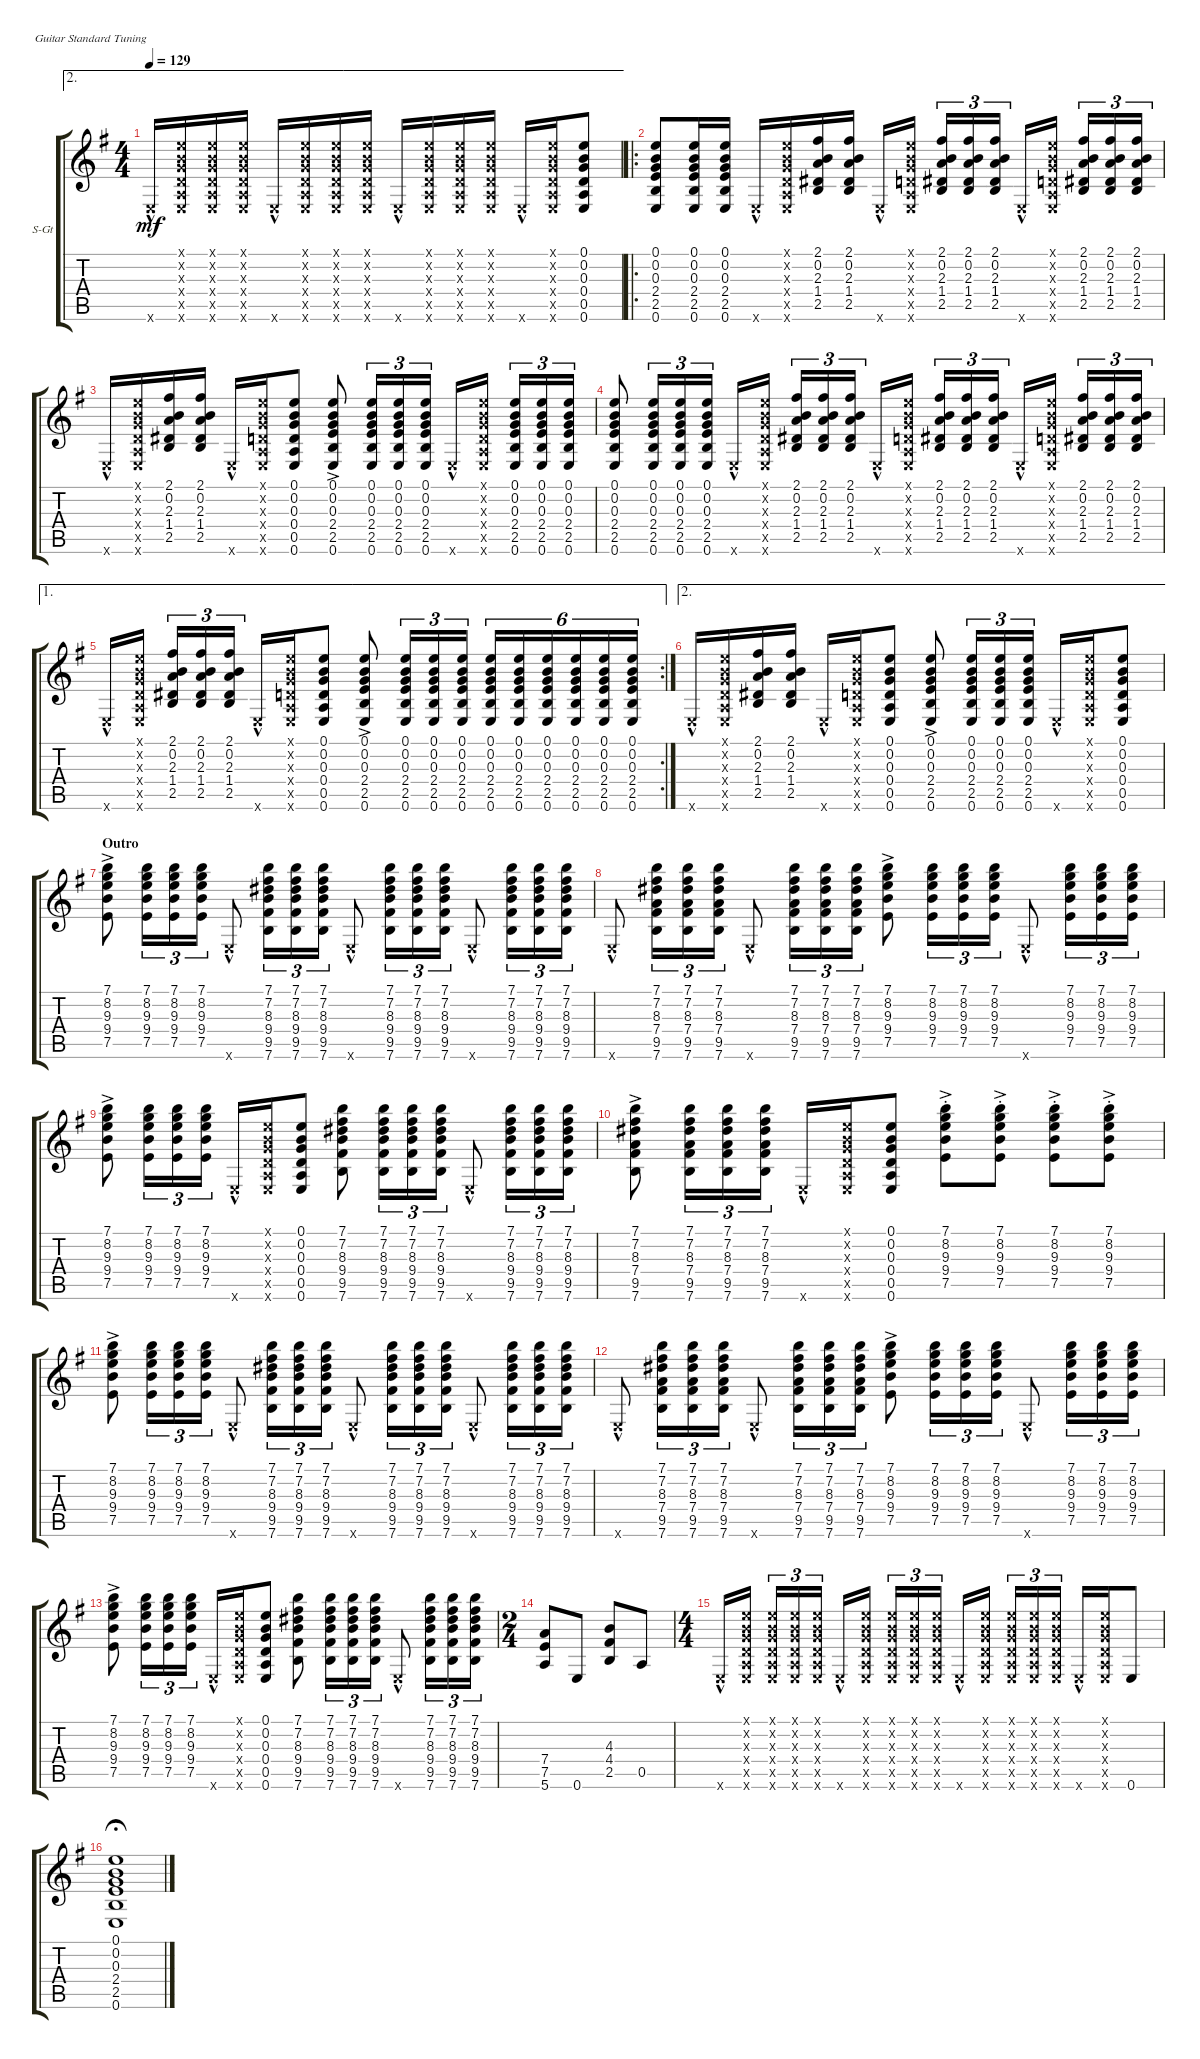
\defaultSystemsLayout 4
\bracketExtendMode groupsimilarinstruments
\firstSystemTrackNameOrientation horizontal
\otherSystemsTrackNameOrientation horizontal
\track ("Gabriela" "S-Gt") {instrument acousticguitarsteel}
\staff {score tabs}
\tuning (E4 B3 G3 D3 A2 E2)
\ae 2
\ts (4 4)
\tempo 129
\clef g2
\ks eminor
0.6{hac x}.16{dy mf} (0.6{x} 0.5{x} 0.4{x} 0.3{x} 0.2{x} 0.1{x}).16 (0.6{x} 0.5{x} 0.4{x} 0.3{x} 0.2{x} 0.1{x}).16 (0.6{x} 0.5{x} 0.4{x} 0.3{x} 0.2{x} 0.1{x}).16 0.6{hac x}.16 (0.6{x} 0.5{x} 0.4{x} 0.3{x} 0.2{x} 0.1{x}).16 (0.6{x} 0.5{x} 0.4{x} 0.3{x} 0.2{x} 0.1{x}).16 (0.6{x} 0.5{x} 0.4{x} 0.3{x} 0.2{x} 0.1{x}).16 0.6{hac x}.16 (0.6{x} 0.5{x} 0.4{x} 0.3{x} 0.2{x} 0.1{x}).16 (0.6{x} 0.5{x} 0.4{x} 0.3{x} 0.2{x} 0.1{x}).16 (0.6{x} 0.5{x} 0.4{x} 0.3{x} 0.2{x} 0.1{x}).16 0.6{hac x}.16 (0.6{x} 0.5{x} 0.4{x} 0.3{x} 0.2{x} 0.1{x}).16 (0.1 0.2 0.3 0.4 0.5 0.6).8 |
\ro
(2.5 2.4 0.3 0.6 0.2 0.1).8 (2.5 2.4 0.3 0.6 0.2 0.1).16 (2.5 2.4 0.3 0.6 0.2 0.1).16 0.6{hac x}.16 (0.6{x} 0.5{x} 0.4{x} 0.3{x} 0.2{x} 0.1{x}).16 (2.5 1.4 2.3 0.2 2.1).16 (2.5 1.4 2.3 0.2 2.1).16 0.6{hac x}.16 (0.6{x} 0.5{x} 0.4{x} 0.3{x} 0.2{x} 0.1{x}).16 (2.5 1.4 2.3 0.2 2.1).16{tu (3 2)} (2.5 1.4 2.3 0.2 2.1).16{tu (3 2)} (2.5 1.4 2.3 0.2 2.1).16{tu (3 2)} 0.6{hac x}.16 (0.6{x} 0.5{x} 0.4{x} 0.3{x} 0.2{x} 0.1{x}).16 (2.5 1.4 2.3 0.2 2.1).16{tu (3 2)} (2.5 1.4 2.3 0.2 2.1).16{tu (3 2)} (2.5 1.4 2.3 0.2 2.1).16{tu (3 2)} |
0.6{hac x}.16 (0.6{x} 0.5{x} 0.4{x} 0.3{x} 0.2{x} 0.1{x}).16 (2.5 1.4 2.3 0.2 2.1).16 (2.5 1.4 2.3 0.2 2.1).16 0.6{hac x}.16 (0.6{x} 0.5{x} 0.4{x} 0.3{x} 0.2{x} 0.1{x}).16 (0.1 0.6 0.5 0.4 0.3 0.2).8 (0.6{ac} 2.5{ac} 2.4{ac} 0.3{ac} 0.2{ac} 0.1{ac}).8 (0.6 2.5 2.4 0.3 0.2 0.1).16{tu (3 2)} (0.6 2.5 2.4 0.3 0.2 0.1).16{tu (3 2)} (0.6 2.5 2.4 0.3 0.2 0.1).16{tu (3 2)} 0.6{hac x}.16 (0.6{x} 0.5{x} 0.4{x} 0.3{x} 0.2{x} 0.1{x}).16 (0.6 2.5 2.4 0.3 0.2 0.1).16{tu (3 2)} (0.6 2.5 2.4 0.3 0.2 0.1).16{tu (3 2)} (0.6 2.5 2.4 0.3 0.2 0.1).16{tu (3 2)} |
(2.5 2.4 0.3 0.6 0.2 0.1).8 (2.5 2.4 0.3 0.6 0.2 0.1).16{tu (3 2)} (0.6 2.5 2.4 0.3 0.2 0.1).16{tu (3 2)} (2.5 2.4 0.3 0.6 0.2 0.1).16{tu (3 2)} 0.6{hac x}.16 (0.6{x} 0.5{x} 0.4{x} 0.3{x} 0.2{x} 0.1{x}).16 (2.5 1.4 2.3 0.2 2.1).16{tu (3 2)} (2.5 1.4 2.3 0.2 2.1).16{tu (3 2)} (2.5 1.4 2.3 0.2 2.1).16{tu (3 2)} 0.6{hac x}.16 (0.6{x} 0.5{x} 0.4{x} 0.3{x} 0.2{x} 0.1{x}).16 (2.5 1.4 2.3 0.2 2.1).16{tu (3 2)} (2.5 1.4 2.3 0.2 2.1).16{tu (3 2)} (2.5 1.4 2.3 0.2 2.1).16{tu (3 2)} 0.6{hac x}.16 (0.6{x} 0.5{x} 0.4{x} 0.3{x} 0.2{x} 0.1{x}).16 (2.5 1.4 2.3 0.2 2.1).16{tu (3 2)} (2.5 1.4 2.3 0.2 2.1).16{tu (3 2)} (2.5 1.4 2.3 0.2 2.1).16{tu (3 2)} |
\ae 1
\rc 2
0.6{hac x}.16 (0.6{x} 0.5{x} 0.4{x} 0.3{x} 0.2{x} 0.1{x}).16 (2.5 1.4 2.3 0.2 2.1).16{tu (3 2)} (2.5 1.4 2.3 0.2 2.1).16{tu (3 2)} (2.5 1.4 2.3 0.2 2.1).16{tu (3 2)} 0.6{hac x}.16 (0.6{x} 0.5{x} 0.4{x} 0.3{x} 0.2{x} 0.1{x}).16 (0.1 0.6 0.5 0.4 0.3 0.2).8 (0.6{ac} 2.5{ac} 2.4{ac} 0.3{ac} 0.2{ac} 0.1{ac}).8 (0.6 2.5 2.4 0.3 0.2 0.1).16{tu (3 2)} (0.6 2.5 2.4 0.3 0.2 0.1).16{tu (3 2)} (0.6 2.5 2.4 0.3 0.2 0.1).16{tu (3 2)} (0.6 2.5 2.4 0.3 0.2 0.1).16{tu (6 4)} (0.6 2.5 2.4 0.3 0.2 0.1).16{tu (6 4)} (0.6 2.5 2.4 0.3 0.2 0.1).16{tu (6 4)} (0.6 2.5 2.4 0.3 0.2 0.1).16{tu (6 4)} (0.6 2.5 2.4 0.3 0.2 0.1).16{tu (6 4)} (0.6 2.5 2.4 0.3 0.2 0.1).16{tu (6 4)} |
\ae 2
0.6{hac x}.16 (0.6{x} 0.5{x} 0.4{x} 0.3{x} 0.2{x} 0.1{x}).16 (2.5 1.4 2.3 0.2 2.1).16 (2.5 1.4 2.3 0.2 2.1).16 0.6{hac x}.16 (0.6{x} 0.5{x} 0.4{x} 0.3{x} 0.2{x} 0.1{x}).16 (0.1 0.6 0.5 0.4 0.3 0.2).8 (0.6{ac} 2.5{ac} 2.4{ac} 0.3{ac} 0.2{ac} 0.1{ac}).8 (0.6 2.5 2.4 0.3 0.2 0.1).16{tu (3 2)} (0.6 2.5 2.4 0.3 0.2 0.1).16{tu (3 2)} (0.6 2.5 2.4 0.3 0.2 0.1).16{tu (3 2)} 0.6{hac x}.16 (0.6{x} 0.5{x} 0.4{x} 0.3{x} 0.2{x} 0.1{x}).16 (0.1 0.6 0.5 0.4 0.3 0.2).8 |
\section ("" "Outro")
(7.5{ac} 9.4{ac} 9.3{ac} 8.2{ac} 7.1{ac}).8 (7.5 9.4 9.3 8.2 7.1).16{tu (3 2)} (7.5 9.4 9.3 8.2 7.1).16{tu (3 2)} (7.5 9.4 9.3 8.2 7.1).16{tu (3 2)} 0.6{hac x}.8 (7.6 9.5 9.4 8.3 7.2 7.1).16{tu (3 2)} (7.6 9.5 9.4 8.3 7.2 7.1).16{tu (3 2)} (7.6 9.5 9.4 8.3 7.2 7.1).16{tu (3 2)} 0.6{hac x}.8 (7.6 9.5 9.4 8.3 7.2 7.1).16{tu (3 2)} (7.6 9.5 9.4 8.3 7.2 7.1).16{tu (3 2)} (7.6 9.5 9.4 8.3 7.2 7.1).16{tu (3 2)} 0.6{hac x}.8 (7.6 9.5 9.4 8.3 7.2 7.1).16{tu (3 2)} (7.6 9.5 9.4 8.3 7.2 7.1).16{tu (3 2)} (7.6 9.5 9.4 8.3 7.2 7.1).16{tu (3 2)} |
0.6{hac x}.8 (7.6 9.5 7.4 8.3 7.2 7.1).16{tu (3 2)} (7.6 9.5 7.4 8.3 7.2 7.1).16{tu (3 2)} (7.6 9.5 7.4 8.3 7.2 7.1).16{tu (3 2)} 0.6{hac x}.8 (7.6 9.5 7.4 8.3 7.2 7.1).16{tu (3 2)} (7.6 9.5 7.4 8.3 7.2 7.1).16{tu (3 2)} (7.6 9.5 7.4 8.3 7.2 7.1).16{tu (3 2)} (7.5{ac} 9.4{ac} 9.3{ac} 8.2{ac} 7.1{ac}).8 (7.5 9.4 9.3 8.2 7.1).16{tu (3 2)} (7.5 9.4 9.3 8.2 7.1).16{tu (3 2)} (7.5 9.4 9.3 8.2 7.1).16{tu (3 2)} 0.6{hac x}.8 (7.5 9.4 9.3 8.2 7.1).16{tu (3 2)} (7.5 9.4 9.3 8.2 7.1).16{tu (3 2)} (7.5 9.4 9.3 8.2 7.1).16{tu (3 2)} |
(7.5{ac} 9.4{ac} 9.3{ac} 8.2{ac} 7.1{ac}).8 (7.5 9.4 9.3 8.2 7.1).16{tu (3 2)} (7.5 9.4 9.3 8.2 7.1).16{tu (3 2)} (7.5 9.4 9.3 8.2 7.1).16{tu (3 2)} 0.6{hac x}.16 (0.1{x} 0.2{x} 0.3{x} 0.4{x} 0.5{x} 0.6{x}).16 (0.6 0.5 0.4 0.3 0.2 0.1).8 (7.6 9.5 9.4 8.3 7.2 7.1).8 (7.6 9.5 9.4 8.3 7.2 7.1).16{tu (3 2)} (7.6 9.5 9.4 8.3 7.2 7.1).16{tu (3 2)} (7.6 9.5 9.4 8.3 7.2 7.1).16{tu (3 2)} 0.6{hac x}.8 (7.6 9.5 9.4 8.3 7.2 7.1).16{tu (3 2)} (7.6 9.5 9.4 8.3 7.2 7.1).16{tu (3 2)} (7.6 9.5 9.4 8.3 7.2 7.1).16{tu (3 2)} |
(7.6{ac} 9.5{ac} 7.4{ac} 8.3{ac} 7.2{ac} 7.1{ac}).8 (7.6 9.5 7.4 8.3 7.2 7.1).16{tu (3 2)} (7.6 9.5 7.4 8.3 7.2 7.1).16{tu (3 2)} (7.6 9.5 7.4 8.3 7.2 7.1).16{tu (3 2)} 0.6{hac x}.16 (0.1{x} 0.2{x} 0.3{x} 0.4{x} 0.5{x} 0.6{x}).16 (0.6 0.5 0.4 0.3 0.2 0.1).8 (7.5{ac st} 9.4{ac st} 9.3{ac st} 8.2{ac st} 7.1{ac st}).8 (7.5{ac st} 9.4{ac st} 9.3{ac st} 8.2{ac st} 7.1{ac st}).8 (7.5{ac st} 9.4{ac st} 9.3{ac st} 8.2{ac st} 7.1{ac st}).8 (7.5{ac st} 9.4{ac st} 9.3{ac st} 8.2{ac st} 7.1{ac st}).8 |
(7.5{ac} 9.4{ac} 9.3{ac} 8.2{ac} 7.1{ac}).8 (7.5 9.4 9.3 8.2 7.1).16{tu (3 2)} (7.5 9.4 9.3 8.2 7.1).16{tu (3 2)} (7.5 9.4 9.3 8.2 7.1).16{tu (3 2)} 0.6{hac x}.8 (7.6 9.5 9.4 8.3 7.2 7.1).16{tu (3 2)} (7.6 9.5 9.4 8.3 7.2 7.1).16{tu (3 2)} (7.6 9.5 9.4 8.3 7.2 7.1).16{tu (3 2)} 0.6{hac x}.8 (7.6 9.5 9.4 8.3 7.2 7.1).16{tu (3 2)} (7.6 9.5 9.4 8.3 7.2 7.1).16{tu (3 2)} (7.6 9.5 9.4 8.3 7.2 7.1).16{tu (3 2)} 0.6{hac x}.8 (7.6 9.5 9.4 8.3 7.2 7.1).16{tu (3 2)} (7.6 9.5 9.4 8.3 7.2 7.1).16{tu (3 2)} (7.6 9.5 9.4 8.3 7.2 7.1).16{tu (3 2)} |
0.6{hac x}.8 (7.6 9.5 7.4 8.3 7.2 7.1).16{tu (3 2)} (7.6 9.5 7.4 8.3 7.2 7.1).16{tu (3 2)} (7.6 9.5 7.4 8.3 7.2 7.1).16{tu (3 2)} 0.6{hac x}.8 (7.6 9.5 7.4 8.3 7.2 7.1).16{tu (3 2)} (7.6 9.5 7.4 8.3 7.2 7.1).16{tu (3 2)} (7.6 9.5 7.4 8.3 7.2 7.1).16{tu (3 2)} (7.5{ac} 9.4{ac} 9.3{ac} 8.2{ac} 7.1{ac}).8 (7.5 9.4 9.3 8.2 7.1).16{tu (3 2)} (7.5 9.4 9.3 8.2 7.1).16{tu (3 2)} (7.5 9.4 9.3 8.2 7.1).16{tu (3 2)} 0.6{hac x}.8 (7.5 9.4 9.3 8.2 7.1).16{tu (3 2)} (7.5 9.4 9.3 8.2 7.1).16{tu (3 2)} (7.5 9.4 9.3 8.2 7.1).16{tu (3 2)} |
(7.5{ac} 9.4{ac} 9.3{ac} 8.2{ac} 7.1{ac}).8 (7.5 9.4 9.3 8.2 7.1).16{tu (3 2)} (7.5 9.4 9.3 8.2 7.1).16{tu (3 2)} (7.5 9.4 9.3 8.2 7.1).16{tu (3 2)} 0.6{hac x}.16 (0.1{x} 0.2{x} 0.3{x} 0.4{x} 0.5{x} 0.6{x}).16 (0.6 0.5 0.4 0.3 0.2 0.1).8 (7.6 9.5 9.4 8.3 7.2 7.1).8 (7.6 9.5 9.4 8.3 7.2 7.1).16{tu (3 2)} (7.6 9.5 9.4 8.3 7.2 7.1).16{tu (3 2)} (7.6 9.5 9.4 8.3 7.2 7.1).16{tu (3 2)} 0.6{hac x}.8 (7.6 9.5 9.4 8.3 7.2 7.1).16{tu (3 2)} (7.6 9.5 9.4 8.3 7.2 7.1).16{tu (3 2)} (7.6 9.5 9.4 8.3 7.2 7.1).16{tu (3 2)} |
\ts (2 4)
(5.6 7.5 7.4).8 0.6.8 (2.5 4.4 4.3).8 0.5.8 |
\ts (4 4)
0.6{hac x}.16 (0.6{x} 0.5{x} 0.4{x} 0.3{x} 0.2{x} 0.1{x}).16 (0.6{x} 0.5{x} 0.4{x} 0.3{x} 0.2{x} 0.1{x}).16{tu (3 2)} (0.6{x} 0.5{x} 0.4{x} 0.3{x} 0.2{x} 0.1{x}).16{tu (3 2)} (0.6{x} 0.5{x} 0.4{x} 0.3{x} 0.2{x} 0.1{x}).16{tu (3 2)} 0.6{hac x}.16 (0.6{x} 0.5{x} 0.4{x} 0.3{x} 0.2{x} 0.1{x}).16 (0.6{x} 0.5{x} 0.4{x} 0.3{x} 0.2{x} 0.1{x}).16{tu (3 2)} (0.6{x} 0.5{x} 0.4{x} 0.3{x} 0.2{x} 0.1{x}).16{tu (3 2)} (0.6{x} 0.5{x} 0.4{x} 0.3{x} 0.2{x} 0.1{x}).16{tu (3 2)} 0.6{hac x}.16 (0.6{x} 0.5{x} 0.4{x} 0.3{x} 0.2{x} 0.1{x}).16 (0.6{x} 0.5{x} 0.4{x} 0.3{x} 0.2{x} 0.1{x}).16{tu (3 2)} (0.6{x} 0.5{x} 0.4{x} 0.3{x} 0.2{x} 0.1{x}).16{tu (3 2)} (0.6{x} 0.5{x} 0.4{x} 0.3{x} 0.2{x} 0.1{x}).16{tu (3 2)} 0.6{hac x}.16 (0.6{x} 0.5{x} 0.4{x} 0.3{x} 0.2{x} 0.1{x}).16 0.6.8 |
(0.6 2.5 2.4 0.3 0.2 0.1).1{fermata (medium 0.5)}
